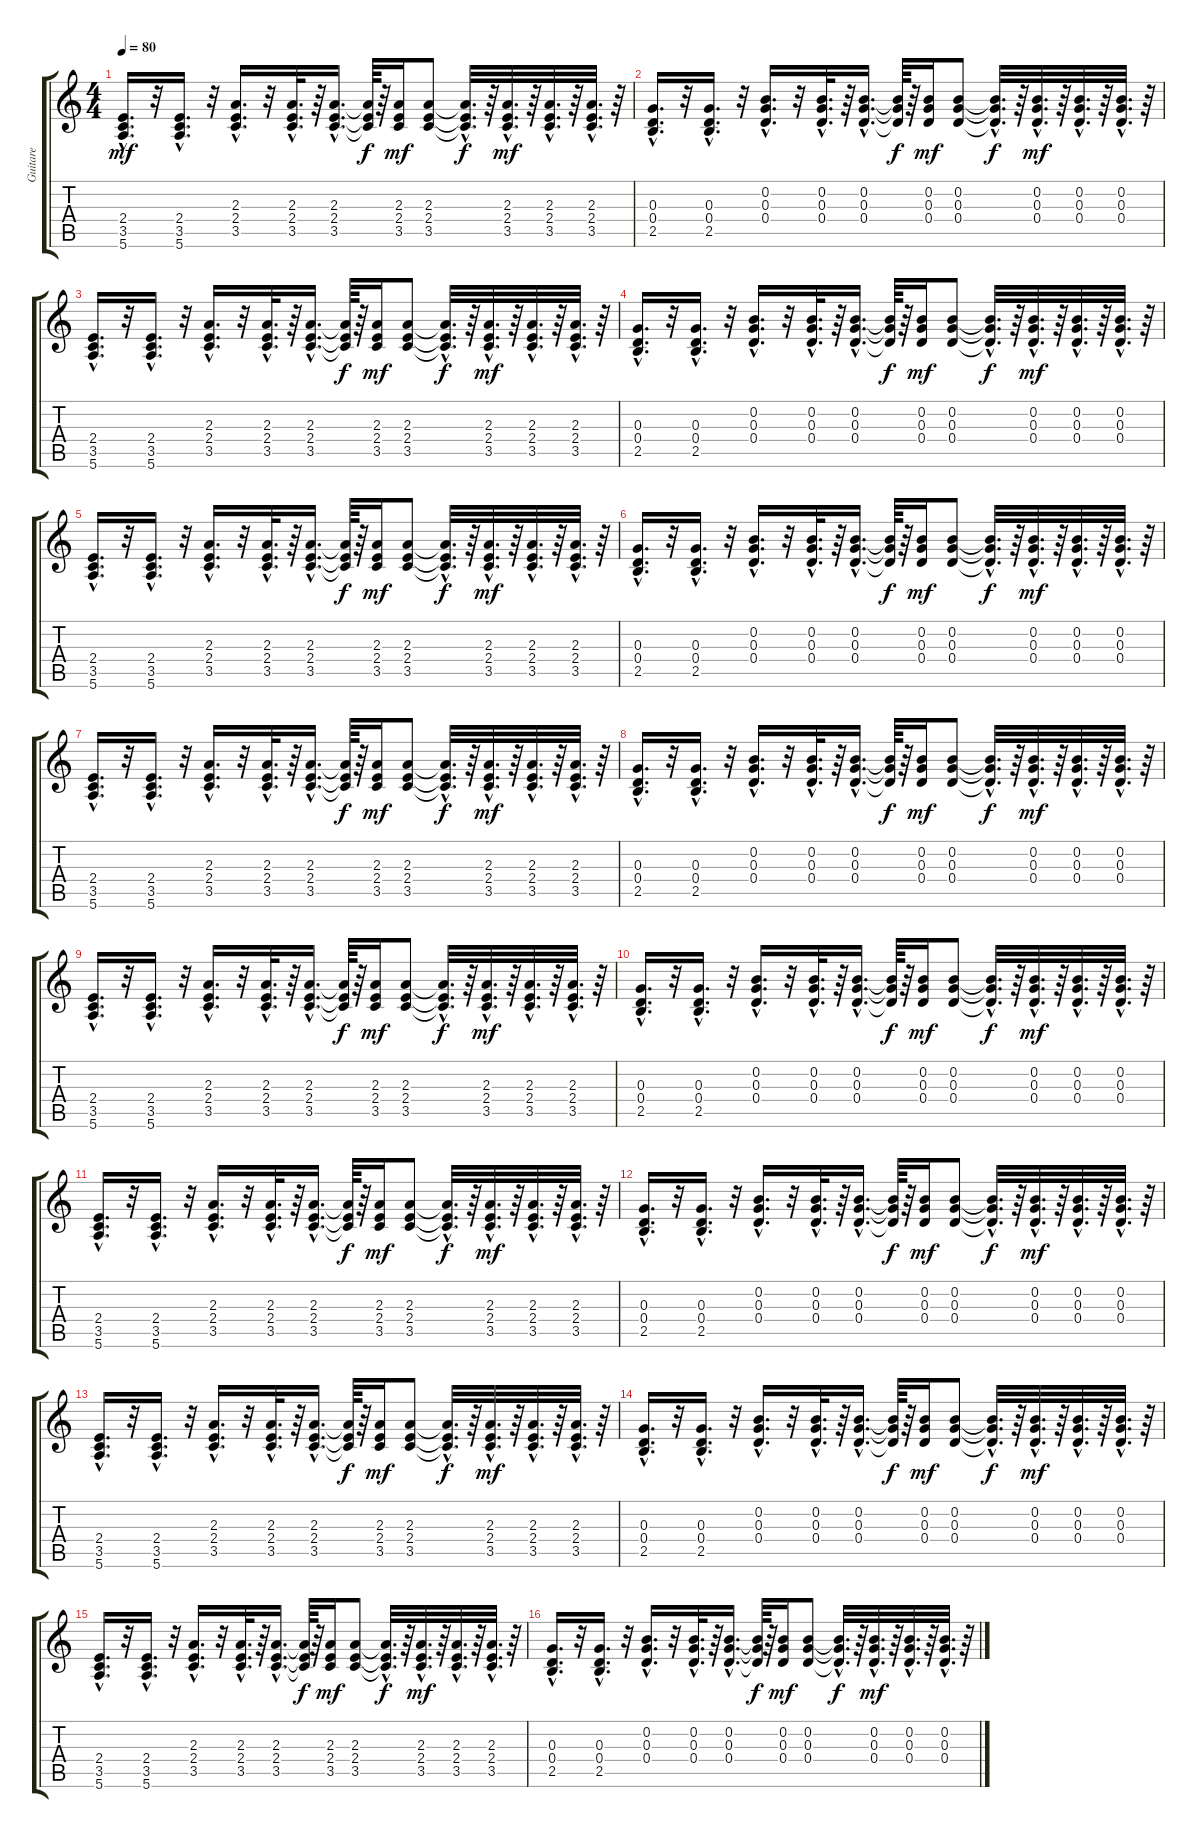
\track ("Guitare" "Guitare") {instrument acousticguitarnylon}
\staff {score tabs}
\tuning (E4 B3 G3 D3 A2 E2) {hide}
\ts (4 4)
\tempo 80
\clef g2
\ks c
(2.4{hac} 3.5{hac} 5.6{hac}).16{d dy mf} r.32 (2.4{hac} 3.5{hac} 5.6{hac}).16{d} r.32 (2.3{hac} 2.4{hac} 3.5{hac}).16{d} r.32 (2.3{hac} 2.4{hac} 3.5{hac}).32{d} r.64 (2.3{hac} 2.4{hac} 3.5{hac}).16{d} (2.3{t} 2.4{t} 3.5{t}).64{dy f} r.64 (2.3 2.4 3.5).16{dy mf} (2.3 2.4 3.5).8 (2.3{hac t} 2.4{hac t} 3.5{hac t}).32{d dy f} r.64 (2.3{hac} 2.4{hac} 3.5{hac}).32{d dy mf} r.64 (2.3{hac} 2.4{hac} 3.5{hac}).32{d} r.64 (2.3{hac} 2.4{hac} 3.5{hac}).32{d} r.64 |
(0.3{hac} 0.4{hac} 2.5{hac}).16{d} r.32 (0.3{hac} 0.4{hac} 2.5{hac}).16{d} r.32 (0.2{hac} 0.3{hac} 0.4{hac}).16{d} r.32 (0.2{hac} 0.3{hac} 0.4{hac}).32{d} r.64 (0.2{hac} 0.3{hac} 0.4{hac}).16{d} (0.2{t} 0.3{t} 0.4{t}).64{dy f} r.64 (0.2 0.3 0.4).16{dy mf} (0.2 0.3 0.4).8 (0.2{hac t} 0.3{hac t} 0.4{hac t}).32{d dy f} r.64 (0.2{hac} 0.3{hac} 0.4{hac}).32{d dy mf} r.64 (0.2{hac} 0.3{hac} 0.4{hac}).32{d} r.64 (0.2{hac} 0.3{hac} 0.4{hac}).32{d} r.64 |
(2.4{hac} 3.5{hac} 5.6{hac}).16{d} r.32 (2.4{hac} 3.5{hac} 5.6{hac}).16{d} r.32 (2.3{hac} 2.4{hac} 3.5{hac}).16{d} r.32 (2.3{hac} 2.4{hac} 3.5{hac}).32{d} r.64 (2.3{hac} 2.4{hac} 3.5{hac}).16{d} (2.3{t} 2.4{t} 3.5{t}).64{dy f} r.64 (2.3 2.4 3.5).16{dy mf} (2.3 2.4 3.5).8 (2.3{hac t} 2.4{hac t} 3.5{hac t}).32{d dy f} r.64 (2.3{hac} 2.4{hac} 3.5{hac}).32{d dy mf} r.64 (2.3{hac} 2.4{hac} 3.5{hac}).32{d} r.64 (2.3{hac} 2.4{hac} 3.5{hac}).32{d} r.64 |
(0.3{hac} 0.4{hac} 2.5{hac}).16{d} r.32 (0.3{hac} 0.4{hac} 2.5{hac}).16{d} r.32 (0.2{hac} 0.3{hac} 0.4{hac}).16{d} r.32 (0.2{hac} 0.3{hac} 0.4{hac}).32{d} r.64 (0.2{hac} 0.3{hac} 0.4{hac}).16{d} (0.2{t} 0.3{t} 0.4{t}).64{dy f} r.64 (0.2 0.3 0.4).16{dy mf} (0.2 0.3 0.4).8 (0.2{hac t} 0.3{hac t} 0.4{hac t}).32{d dy f} r.64 (0.2{hac} 0.3{hac} 0.4{hac}).32{d dy mf} r.64 (0.2{hac} 0.3{hac} 0.4{hac}).32{d} r.64 (0.2{hac} 0.3{hac} 0.4{hac}).32{d} r.64 |
(2.4{hac} 3.5{hac} 5.6{hac}).16{d} r.32 (2.4{hac} 3.5{hac} 5.6{hac}).16{d} r.32 (2.3{hac} 2.4{hac} 3.5{hac}).16{d} r.32 (2.3{hac} 2.4{hac} 3.5{hac}).32{d} r.64 (2.3{hac} 2.4{hac} 3.5{hac}).16{d} (2.3{t} 2.4{t} 3.5{t}).64{dy f} r.64 (2.3 2.4 3.5).16{dy mf} (2.3 2.4 3.5).8 (2.3{hac t} 2.4{hac t} 3.5{hac t}).32{d dy f} r.64 (2.3{hac} 2.4{hac} 3.5{hac}).32{d dy mf} r.64 (2.3{hac} 2.4{hac} 3.5{hac}).32{d} r.64 (2.3{hac} 2.4{hac} 3.5{hac}).32{d} r.64 |
(0.3{hac} 0.4{hac} 2.5{hac}).16{d} r.32 (0.3{hac} 0.4{hac} 2.5{hac}).16{d} r.32 (0.2{hac} 0.3{hac} 0.4{hac}).16{d} r.32 (0.2{hac} 0.3{hac} 0.4{hac}).32{d} r.64 (0.2{hac} 0.3{hac} 0.4{hac}).16{d} (0.2{t} 0.3{t} 0.4{t}).64{dy f} r.64 (0.2 0.3 0.4).16{dy mf} (0.2 0.3 0.4).8 (0.2{hac t} 0.3{hac t} 0.4{hac t}).32{d dy f} r.64 (0.2{hac} 0.3{hac} 0.4{hac}).32{d dy mf} r.64 (0.2{hac} 0.3{hac} 0.4{hac}).32{d} r.64 (0.2{hac} 0.3{hac} 0.4{hac}).32{d} r.64 |
(2.4{hac} 3.5{hac} 5.6{hac}).16{d} r.32 (2.4{hac} 3.5{hac} 5.6{hac}).16{d} r.32 (2.3{hac} 2.4{hac} 3.5{hac}).16{d} r.32 (2.3{hac} 2.4{hac} 3.5{hac}).32{d} r.64 (2.3{hac} 2.4{hac} 3.5{hac}).16{d} (2.3{t} 2.4{t} 3.5{t}).64{dy f} r.64 (2.3 2.4 3.5).16{dy mf} (2.3 2.4 3.5).8 (2.3{hac t} 2.4{hac t} 3.5{hac t}).32{d dy f} r.64 (2.3{hac} 2.4{hac} 3.5{hac}).32{d dy mf} r.64 (2.3{hac} 2.4{hac} 3.5{hac}).32{d} r.64 (2.3{hac} 2.4{hac} 3.5{hac}).32{d} r.64 |
(0.3{hac} 0.4{hac} 2.5{hac}).16{d} r.32 (0.3{hac} 0.4{hac} 2.5{hac}).16{d} r.32 (0.2{hac} 0.3{hac} 0.4{hac}).16{d} r.32 (0.2{hac} 0.3{hac} 0.4{hac}).32{d} r.64 (0.2{hac} 0.3{hac} 0.4{hac}).16{d} (0.2{t} 0.3{t} 0.4{t}).64{dy f} r.64 (0.2 0.3 0.4).16{dy mf} (0.2 0.3 0.4).8 (0.2{hac t} 0.3{hac t} 0.4{hac t}).32{d dy f} r.64 (0.2{hac} 0.3{hac} 0.4{hac}).32{d dy mf} r.64 (0.2{hac} 0.3{hac} 0.4{hac}).32{d} r.64 (0.2{hac} 0.3{hac} 0.4{hac}).32{d} r.64 |
(2.4{hac} 3.5{hac} 5.6{hac}).16{d} r.32 (2.4{hac} 3.5{hac} 5.6{hac}).16{d} r.32 (2.3{hac} 2.4{hac} 3.5{hac}).16{d} r.32 (2.3{hac} 2.4{hac} 3.5{hac}).32{d} r.64 (2.3{hac} 2.4{hac} 3.5{hac}).16{d} (2.3{t} 2.4{t} 3.5{t}).64{dy f} r.64 (2.3 2.4 3.5).16{dy mf} (2.3 2.4 3.5).8 (2.3{hac t} 2.4{hac t} 3.5{hac t}).32{d dy f} r.64 (2.3{hac} 2.4{hac} 3.5{hac}).32{d dy mf} r.64 (2.3{hac} 2.4{hac} 3.5{hac}).32{d} r.64 (2.3{hac} 2.4{hac} 3.5{hac}).32{d} r.64 |
(0.3{hac} 0.4{hac} 2.5{hac}).16{d} r.32 (0.3{hac} 0.4{hac} 2.5{hac}).16{d} r.32 (0.2{hac} 0.3{hac} 0.4{hac}).16{d} r.32 (0.2{hac} 0.3{hac} 0.4{hac}).32{d} r.64 (0.2{hac} 0.3{hac} 0.4{hac}).16{d} (0.2{t} 0.3{t} 0.4{t}).64{dy f} r.64 (0.2 0.3 0.4).16{dy mf} (0.2 0.3 0.4).8 (0.2{hac t} 0.3{hac t} 0.4{hac t}).32{d dy f} r.64 (0.2{hac} 0.3{hac} 0.4{hac}).32{d dy mf} r.64 (0.2{hac} 0.3{hac} 0.4{hac}).32{d} r.64 (0.2{hac} 0.3{hac} 0.4{hac}).32{d} r.64 |
(2.4{hac} 3.5{hac} 5.6{hac}).16{d} r.32 (2.4{hac} 3.5{hac} 5.6{hac}).16{d} r.32 (2.3{hac} 2.4{hac} 3.5{hac}).16{d} r.32 (2.3{hac} 2.4{hac} 3.5{hac}).32{d} r.64 (2.3{hac} 2.4{hac} 3.5{hac}).16{d} (2.3{t} 2.4{t} 3.5{t}).64{dy f} r.64 (2.3 2.4 3.5).16{dy mf} (2.3 2.4 3.5).8 (2.3{hac t} 2.4{hac t} 3.5{hac t}).32{d dy f} r.64 (2.3{hac} 2.4{hac} 3.5{hac}).32{d dy mf} r.64 (2.3{hac} 2.4{hac} 3.5{hac}).32{d} r.64 (2.3{hac} 2.4{hac} 3.5{hac}).32{d} r.64 |
(0.3{hac} 0.4{hac} 2.5{hac}).16{d} r.32 (0.3{hac} 0.4{hac} 2.5{hac}).16{d} r.32 (0.2{hac} 0.3{hac} 0.4{hac}).16{d} r.32 (0.2{hac} 0.3{hac} 0.4{hac}).32{d} r.64 (0.2{hac} 0.3{hac} 0.4{hac}).16{d} (0.2{t} 0.3{t} 0.4{t}).64{dy f} r.64 (0.2 0.3 0.4).16{dy mf} (0.2 0.3 0.4).8 (0.2{hac t} 0.3{hac t} 0.4{hac t}).32{d dy f} r.64 (0.2{hac} 0.3{hac} 0.4{hac}).32{d dy mf} r.64 (0.2{hac} 0.3{hac} 0.4{hac}).32{d} r.64 (0.2{hac} 0.3{hac} 0.4{hac}).32{d} r.64 |
(2.4{hac} 3.5{hac} 5.6{hac}).16{d} r.32 (2.4{hac} 3.5{hac} 5.6{hac}).16{d} r.32 (2.3{hac} 2.4{hac} 3.5{hac}).16{d} r.32 (2.3{hac} 2.4{hac} 3.5{hac}).32{d} r.64 (2.3{hac} 2.4{hac} 3.5{hac}).16{d} (2.3{t} 2.4{t} 3.5{t}).64{dy f} r.64 (2.3 2.4 3.5).16{dy mf} (2.3 2.4 3.5).8 (2.3{hac t} 2.4{hac t} 3.5{hac t}).32{d dy f} r.64 (2.3{hac} 2.4{hac} 3.5{hac}).32{d dy mf} r.64 (2.3{hac} 2.4{hac} 3.5{hac}).32{d} r.64 (2.3{hac} 2.4{hac} 3.5{hac}).32{d} r.64 |
(0.3{hac} 0.4{hac} 2.5{hac}).16{d} r.32 (0.3{hac} 0.4{hac} 2.5{hac}).16{d} r.32 (0.2{hac} 0.3{hac} 0.4{hac}).16{d} r.32 (0.2{hac} 0.3{hac} 0.4{hac}).32{d} r.64 (0.2{hac} 0.3{hac} 0.4{hac}).16{d} (0.2{t} 0.3{t} 0.4{t}).64{dy f} r.64 (0.2 0.3 0.4).16{dy mf} (0.2 0.3 0.4).8 (0.2{hac t} 0.3{hac t} 0.4{hac t}).32{d dy f} r.64 (0.2{hac} 0.3{hac} 0.4{hac}).32{d dy mf} r.64 (0.2{hac} 0.3{hac} 0.4{hac}).32{d} r.64 (0.2{hac} 0.3{hac} 0.4{hac}).32{d} r.64 |
(2.4{hac} 3.5{hac} 5.6{hac}).16{d} r.32 (2.4{hac} 3.5{hac} 5.6{hac}).16{d} r.32 (2.3{hac} 2.4{hac} 3.5{hac}).16{d} r.32 (2.3{hac} 2.4{hac} 3.5{hac}).32{d} r.64 (2.3{hac} 2.4{hac} 3.5{hac}).16{d} (2.3{t} 2.4{t} 3.5{t}).64{dy f} r.64 (2.3 2.4 3.5).16{dy mf} (2.3 2.4 3.5).8 (2.3{hac t} 2.4{hac t} 3.5{hac t}).32{d dy f} r.64 (2.3{hac} 2.4{hac} 3.5{hac}).32{d dy mf} r.64 (2.3{hac} 2.4{hac} 3.5{hac}).32{d} r.64 (2.3{hac} 2.4{hac} 3.5{hac}).32{d} r.64 |
(0.3{hac} 0.4{hac} 2.5{hac}).16{d} r.32 (0.3{hac} 0.4{hac} 2.5{hac}).16{d} r.32 (0.2{hac} 0.3{hac} 0.4{hac}).16{d} r.32 (0.2{hac} 0.3{hac} 0.4{hac}).32{d} r.64 (0.2{hac} 0.3{hac} 0.4{hac}).16{d} (0.2{t} 0.3{t} 0.4{t}).64{dy f} r.64 (0.2 0.3 0.4).16{dy mf} (0.2 0.3 0.4).8 (0.2{hac t} 0.3{hac t} 0.4{hac t}).32{d dy f} r.64 (0.2{hac} 0.3{hac} 0.4{hac}).32{d dy mf} r.64 (0.2{hac} 0.3{hac} 0.4{hac}).32{d} r.64 (0.2{hac} 0.3{hac} 0.4{hac}).32{d} r.64
